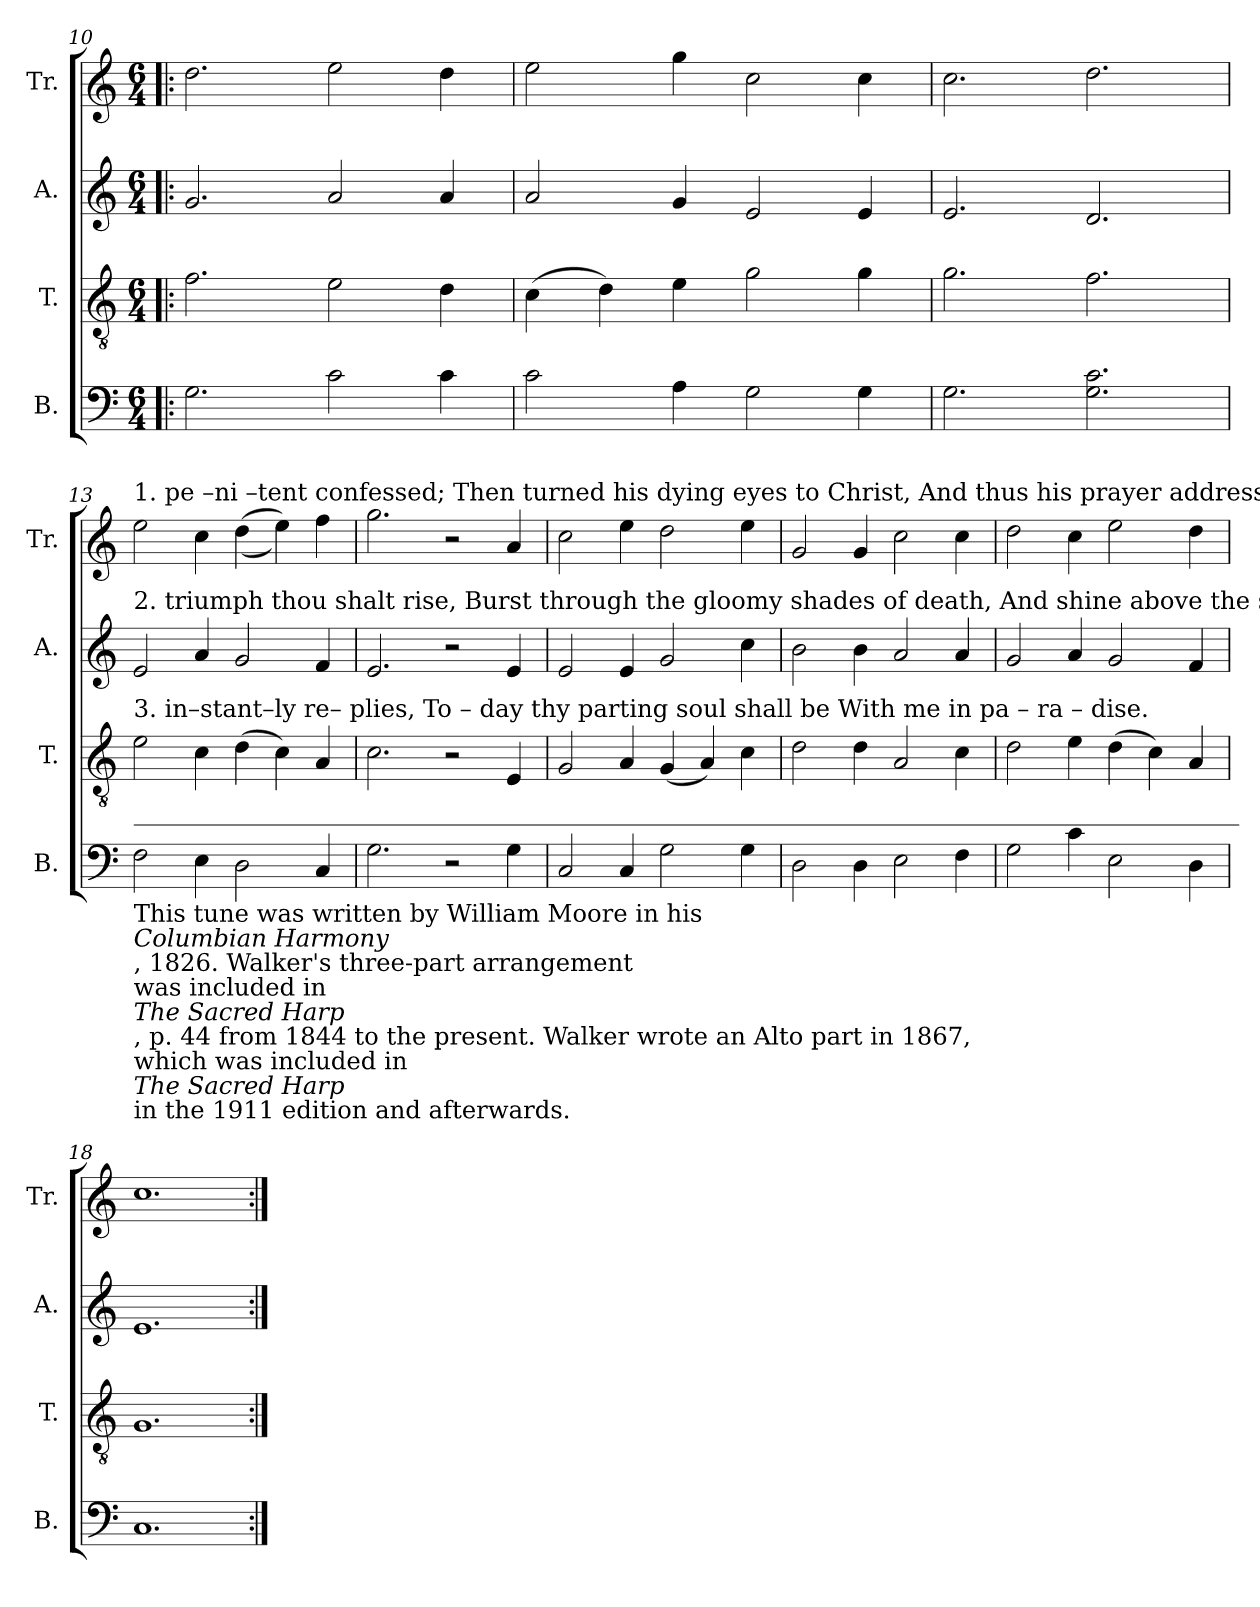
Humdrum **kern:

**kern	**kern	**kern	**kern
*part4	*part3	*part2	*part1
*staff4	*staff3	*staff2	*staff1
*I"B.	*I"T.	*I"A.	*I"Tr.
*I'B.	*I'T.	*I'A.	*I'Tr.
*clefF4	*clefGv2	*clefG2	*clefG2
*k[]	*k[]	*k[]	*k[]
*M6/4	*M6/4	*M6/4	*M6/4
=10!|:	=10!|:	=10!|:	=10!|:
2.G!\	2.f!\	2.g!/	2.dd!\
2c!\	2e!\	2a!/	2ee!\
4c!\	4d!\	4a!/	4dd!\
=11	=11	=11	=11
2c!\	(4c!\	2a!/	2ee!\
.	4d!\)	.	.
4A!\	4e!\	4g!/	4gg!\
2G!\	2g!\	2e!/	2cc!\
4G!\	4g!\	4e!/	4cc!\
=12	=12	=12	=12
2.G!\	2.g!\	2.e!/	2.cc!\
2.G!\ 2.c!\	2.f!\	2.d!/	2.dd!\
=13	=13	=13	=13
!	!	!	!LO:TX:a:t=1. pe –ni –tent confessed;  Then turned his dying eyes to Christ,  And thus his prayer addressed&colon;
!	!	!LO:TX:a:t=2. triumph thou shalt rise, Burst through the gloomy shades of death, And shine above the skies.	!
!	!LO:TX:a:t=3. in–stant–ly   re– plies,        To – day thy parting  soul shall be  With  me  in  pa – ra – dise.	!	!
!LO:TX:a:t=___________________________________________________________________________________________	!	!	!
!LO:TX:b:t=This tune was written by William Moore in his	!	!	!
!LO:TX:b:i:t=Columbian Harmony	!	!	!
!LO:TX:b:t=, 1826. Walker's three-part arrangement	!	!	!
!LO:TX:b:t=was included in	!	!	!
!LO:TX:b:i:t=The Sacred Harp	!	!	!
!LO:TX:b:t=, p. 44 from 1844 to the present. Walker wrote an Alto part in 1867,	!	!	!
!LO:TX:b:t=which was included in	!	!	!
!LO:TX:b:i:t=The Sacred Harp	!	!	!
!LO:TX:b:t=in the 1911 edition and afterwards.	!	!	!
2F!\	2e!\	2e!/	2ee!\
4E!\	4c!\	4a!/	4cc!\
2D!\	(4d!\	2g!/	((4dd!\
.	4c!\)	.	4ee!\))
4C!/	4A!/	4f!/	4ff!\
=14	=14	=14	=14
2.G!\	2.c!\	2.e!/	2.gg!\
2r	2r	2r	2r
4G!\	4E!/	4e!/	4a!/
=15	=15	=15	=15
2C!/	2G!/	2e!/	2cc!\
4C!/	4A!/	4e!/	4ee!\
2G!\	(4G!/	2g!/	2dd!\
.	4A!/)	.	.
4G!\	4c!\	4cc!\	4ee!\
=16	=16	=16	=16
2D!\	2d!\	2b!\	2g!/
4D!\	4d!\	4b!\	4g!/
2E!\	2A!/	2a!/	2cc!\
4F!\	4c!\	4a!/	4cc!\
=17	=17	=17	=17
2G!\	2d!\	2g!/	2dd!\
4c!\	4e!\	4a!/	4cc!\
2E!\	(4d!\	2g!/	2ee!\
.	4c!\)	.	.
4D!\	4A!/	4f!/	4dd!\
=18	=18	=18	=18
1.C!	1.G!	1.e!	1.cc!
=:|!	=:|!	=:|!	=:|!
*-	*-	*-	*-
